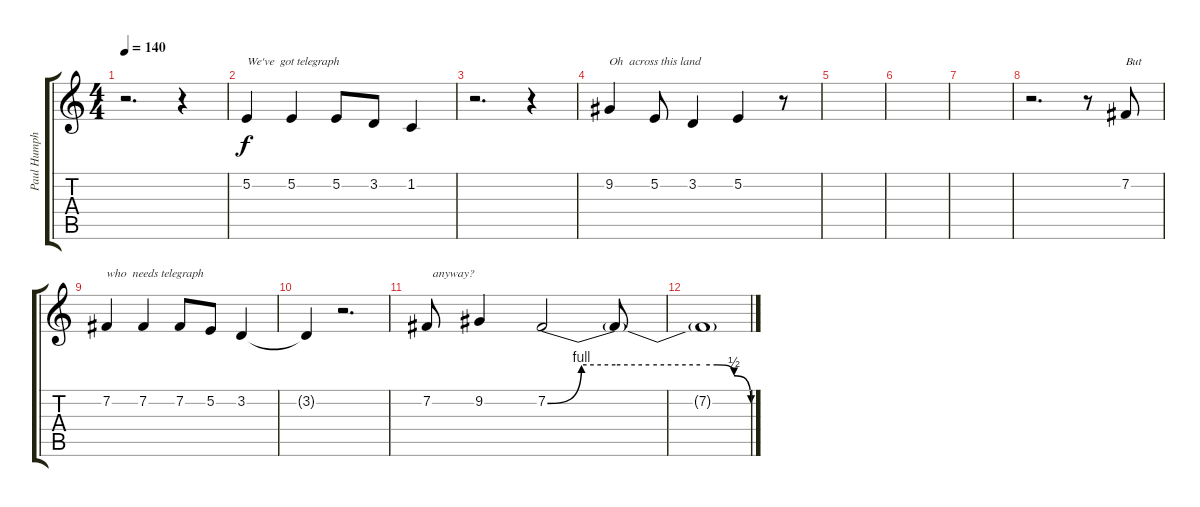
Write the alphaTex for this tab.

\track ("Paul Humphreys - Backing voice" "Paul Humph") {instrument bassoon}
\staff {score tabs}
\tuning (E4 B3 G3 D3 A2 E2) {hide}
\ts (4 4)
\tempo 140
\clef g2
\ks c
r.2{d dy f} r.4 |
5.2.4{txt "We've  got telegraph"} 5.2.4 5.2.8 3.2.8 1.2.4 |
r.2{d} r.4 |
9.2.4{txt "Oh  across this land"} 5.2.8 3.2.4 5.2.4 r.8 |
|
|
|
r.2{d} r.8 7.2.8{txt "But"} |
7.2.4{txt "who  needs telegraph"} 7.2.4 7.2.8 5.2.8 3.2.4 |
3.2{t}.4 r.2{d} |
7.2.8{txt "  anyway?"} 9.2.4 7.2{be (custom 0 0 10 4 20 4 30 4 45 4 50 4 55 2 60 0)}.2 7.2{t}.8 |
7.2{t}.1
